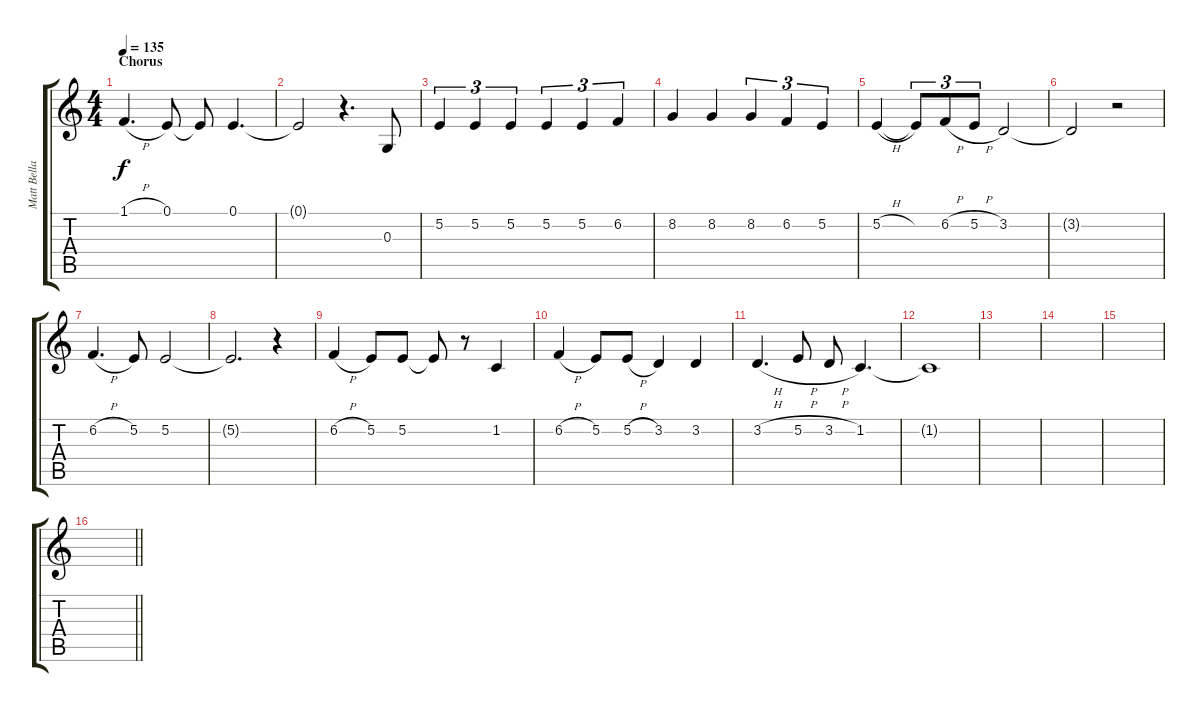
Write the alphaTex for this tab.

\track ("Matt Bellamy (Lead Vocals)" "Matt Bella") {instrument altosax}
\staff {score tabs}
\tuning (E4 B3 G3 D3 A2 E2) {hide}
\ts (4 4)
\section ("" "Chorus")
\tempo 135
\clef g2
\ks c
1.1{h}.4{d dy f} 0.1.8 0.1{t}.8 0.1.4{d} |
0.1{t}.2 r.4{d} 0.3.8 |
5.2.4{tu (3 2)} 5.2.4{tu (3 2)} 5.2.4{tu (3 2)} 5.2.4{tu (3 2)} 5.2.4{tu (3 2)} 6.2.4{tu (3 2)} |
8.2.4 8.2.4 8.2.4{tu (3 2)} 6.2.4{tu (3 2)} 5.2.4{tu (3 2)} |
5.2{h}.4 5.2{t}.8{tu (3 2)} 6.2{h}.8{tu (3 2)} 5.2{h}.8{tu (3 2)} 3.2.2 |
3.2{t}.2 r.2 |
6.2{h}.4{d} 5.2.8 5.2.2 |
5.2{t}.2{d} r.4 |
6.2{h}.4 5.2.8 5.2.8 5.2{t}.8 r.8 1.2.4 |
6.2{h}.4 5.2.8 5.2{h}.8 3.2.4 3.2.4 |
3.2{h}.4{d} 5.2{h}.8 3.2{h}.8 1.2.4{d} |
1.2{t}.1 |
|
|
|
\barLineRight lightlight
